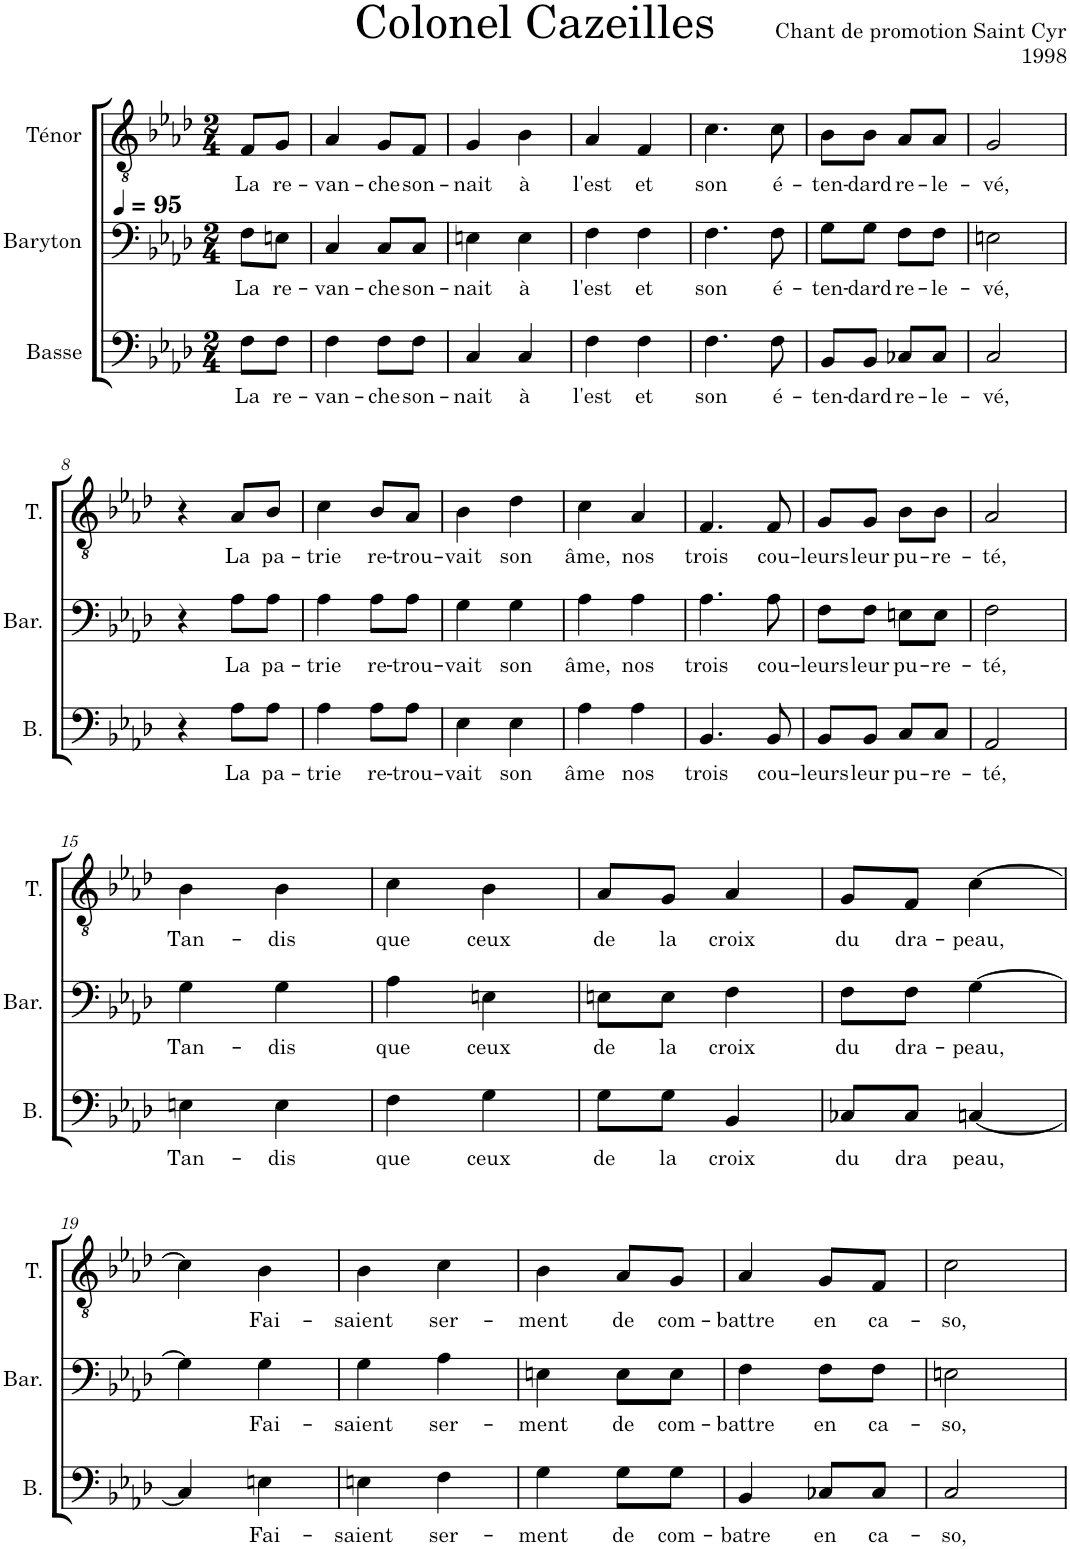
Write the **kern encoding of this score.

**kern	**text	**kern	**text	**kern	**text
*part3	*part3	*part2	*part2	*part1	*part1
*staff3	*staff3	*staff2	*staff2	*staff1	*staff1
*I"Basse	*	*I"Baryton	*	*I"Ténor	*
*I'B.	*	*I'Bar.	*	*I'T.	*
*clefF4	*	*clefF4	*	*clefGv2	*
*k[b-e-a-d-]	*	*k[b-e-a-d-]	*	*k[b-e-a-d-]	*
*M2/4	*	*M2/4	*	*M2/4	*
*MM95	*	*MM95	*	*MM95	*
=1	=1	=1	=1	=1	=1
!	!LO:LY:b	!	!LO:LY:b	!	!LO:LY:b
8F\L	La	8F\L	La	8F/L	La
!	!LO:LY:b	!	!LO:LY:b	!	!LO:LY:b
8F\J	re-	8En\J	re-	8G/J	re-
=2	=2	=2	=2	=2	=2
!	!LO:LY:b	!	!LO:LY:b	!	!LO:LY:b
4F\	-van-	4C/	-van-	4A-/	-van-
!	!LO:LY:b	!	!LO:LY:b	!	!LO:LY:b
8F\L	-che	8C/L	-che	8G/L	-che
!	!LO:LY:b	!	!LO:LY:b	!	!LO:LY:b
8F\J	son-	8C/J	son-	8F/J	son-
=3	=3	=3	=3	=3	=3
!	!LO:LY:b	!	!LO:LY:b	!	!LO:LY:b
4C/	-nait	4En\	-nait	4G/	-nait
!	!LO:LY:b	!	!LO:LY:b	!	!LO:LY:b
4C/	à	4E\	à	4B-\	à
=4	=4	=4	=4	=4	=4
!	!LO:LY:b	!	!LO:LY:b	!	!LO:LY:b
4F\	l'est	4F\	l'est	4A-/	l'est
!	!LO:LY:b	!	!LO:LY:b	!	!LO:LY:b
4F\	et	4F\	et	4F/	et
=5	=5	=5	=5	=5	=5
!	!LO:LY:b	!	!LO:LY:b	!	!LO:LY:b
4.F\	son	4.F\	son	4.c\	son
!	!LO:LY:b	!	!LO:LY:b	!	!LO:LY:b
8F\	é-	8F\	é-	8c\	é-
=6	=6	=6	=6	=6	=6
!	!LO:LY:b	!	!LO:LY:b	!	!LO:LY:b
8BB-/L	-ten-	8G\L	-ten-	8B-\L	-ten-
!	!LO:LY:b	!	!LO:LY:b	!	!LO:LY:b
8BB-/J	-dard	8G\J	-dard	8B-\J	-dard
!	!LO:LY:b	!	!LO:LY:b	!	!LO:LY:b
8C-X/L	re-	8F\L	re-	8A-/L	re-
!	!LO:LY:b	!	!LO:LY:b	!	!LO:LY:b
8C-/J	-le-	8F\J	-le-	8A-/J	-le-
=7	=7	=7	=7	=7	=7
!	!LO:LY:b	!	!LO:LY:b	!	!LO:LY:b
2C/	-vé,	2En\	-vé,	2G/	-vé,
!!LO:LB:g=z
=8	=8	=8	=8	=8	=8
4r	.	4r	.	4r	.
!	!LO:LY:b	!	!LO:LY:b	!	!LO:LY:b
8A-\L	La	8A-\L	La	8A-/L	La
!	!LO:LY:b	!	!LO:LY:b	!	!LO:LY:b
8A-\J	pa-	8A-\J	pa-	8B-/J	pa-
=9	=9	=9	=9	=9	=9
!	!LO:LY:b	!	!LO:LY:b	!	!LO:LY:b
4A-\	-trie	4A-\	-trie	4c\	-trie
!	!LO:LY:b	!	!LO:LY:b	!	!LO:LY:b
8A-\L	re-	8A-\L	re-	8B-/L	re-
!	!LO:LY:b	!	!LO:LY:b	!	!LO:LY:b
8A-\J	-trou-	8A-\J	-trou-	8A-/J	-trou-
=10	=10	=10	=10	=10	=10
!	!LO:LY:b	!	!LO:LY:b	!	!LO:LY:b
4E-\	-vait	4G\	-vait	4B-\	-vait
!	!LO:LY:b	!	!LO:LY:b	!	!LO:LY:b
4E-\	son	4G\	son	4d-\	son
=11	=11	=11	=11	=11	=11
!	!LO:LY:b	!	!LO:LY:b	!	!LO:LY:b
4A-\	âme	4A-\	âme,	4c\	âme,
!	!LO:LY:b	!	!LO:LY:b	!	!LO:LY:b
4A-\	nos	4A-\	nos	4A-/	nos
=12	=12	=12	=12	=12	=12
!	!LO:LY:b	!	!LO:LY:b	!	!LO:LY:b
4.BB-/	trois	4.A-\	trois	4.F/	trois
!	!LO:LY:b	!	!LO:LY:b	!	!LO:LY:b
8BB-/	cou-	8A-\	cou-	8F/	cou-
=13	=13	=13	=13	=13	=13
!	!LO:LY:b	!	!LO:LY:b	!	!LO:LY:b
8BB-/L	-leurs	8F\L	-leurs	8G/L	-leurs
!	!LO:LY:b	!	!LO:LY:b	!	!LO:LY:b
8BB-/J	leur	8F\J	leur	8G/J	leur
!	!LO:LY:b	!	!LO:LY:b	!	!LO:LY:b
8C/L	pu-	8En\L	pu-	8B-\L	pu-
!	!LO:LY:b	!	!LO:LY:b	!	!LO:LY:b
8C/J	-re-	8E\J	-re-	8B-\J	-re-
=14	=14	=14	=14	=14	=14
!	!LO:LY:b	!	!LO:LY:b	!	!LO:LY:b
2AA-/	-té,	2F\	-té,	2A-/	-té,
!!LO:LB:g=z
=15	=15	=15	=15	=15	=15
!	!LO:LY:b	!	!LO:LY:b	!	!LO:LY:b
4En\	Tan-	4G\	Tan-	4B-\	Tan-
!	!LO:LY:b	!	!LO:LY:b	!	!LO:LY:b
4E\	-dis	4G\	-dis	4B-\	-dis
=16	=16	=16	=16	=16	=16
!	!LO:LY:b	!	!LO:LY:b	!	!LO:LY:b
4F\	que	4A-\	que	4c\	que
!	!LO:LY:b	!	!LO:LY:b	!	!LO:LY:b
4G\	ceux	4En\	ceux	4B-\	ceux
=17	=17	=17	=17	=17	=17
!	!LO:LY:b	!	!LO:LY:b	!	!LO:LY:b
8G\L	de	8En\L	de	8A-/L	de
!	!LO:LY:b	!	!LO:LY:b	!	!LO:LY:b
8G\J	la	8E\J	la	8G/J	la
!	!LO:LY:b	!	!LO:LY:b	!	!LO:LY:b
4BB-/	croix	4F\	croix	4A-/	croix
=18	=18	=18	=18	=18	=18
!	!LO:LY:b	!	!LO:LY:b	!	!LO:LY:b
8C-X/L	du	8F\L	du	8G/L	du
!	!LO:LY:b	!	!LO:LY:b	!	!LO:LY:b
8C-/J	dra	8F\J	dra-	8F/J	dra-
!	!LO:LY:b	!	!LO:LY:b	!	!LO:LY:b
[4Cn/	peau,	[4G\	-peau,	[4c\	-peau,
!!LO:LB:g=z
=19	=19	=19	=19	=19	=19
4C/]	.	4G\]	.	4c\]	.
!	!LO:LY:b	!	!LO:LY:b	!	!LO:LY:b
4En\	Fai-	4G\	Fai-	4B-\	Fai-
=20	=20	=20	=20	=20	=20
!	!LO:LY:b	!	!LO:LY:b	!	!LO:LY:b
4En\	-saient	4G\	-saient	4B-\	-saient
!	!LO:LY:b	!	!LO:LY:b	!	!LO:LY:b
4F\	ser-	4A-\	ser-	4c\	ser-
=21	=21	=21	=21	=21	=21
!	!LO:LY:b	!	!LO:LY:b	!	!LO:LY:b
4G\	-ment	4En\	-ment	4B-\	-ment
!	!LO:LY:b	!	!LO:LY:b	!	!LO:LY:b
8G\L	de	8E\L	de	8A-/L	de
!	!LO:LY:b	!	!LO:LY:b	!	!LO:LY:b
8G\J	com-	8E\J	com-	8G/J	com-
=22	=22	=22	=22	=22	=22
!	!LO:LY:b	!	!LO:LY:b	!	!LO:LY:b
4BB-/	-batre	4F\	-battre	4A-/	-battre
!	!LO:LY:b	!	!LO:LY:b	!	!LO:LY:b
8C-X/L	en	8F\L	en	8G/L	en
!	!LO:LY:b	!	!LO:LY:b	!	!LO:LY:b
8C-/J	ca-	8F\J	ca-	8F/J	ca-
=23	=23	=23	=23	=23	=23
!	!LO:LY:b	!	!LO:LY:b	!	!LO:LY:b
2C/	-so,	2En\	-so,	2c\	-so,
=	=	=	=	=	=
*-	*-	*-	*-	*-	*-
